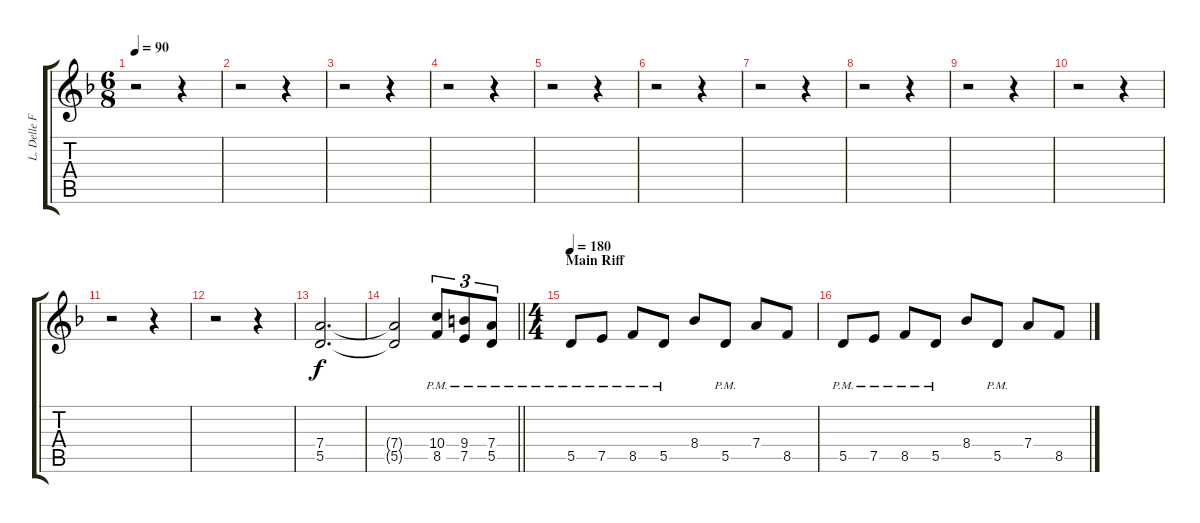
\track ("L. Delle Fave (Dist. Guitar R)" "L. Delle F") {instrument overdrivenguitar}
\staff {score tabs}
\tuning (E4 B3 G3 D3 A2 E2) {hide}
\ts (6 8)
\tempo 90
\clef g2
\ks dminor
r.2{dy f} r.4 |
r.2 r.4 |
r.2 r.4 |
r.2 r.4 |
r.2 r.4 |
r.2 r.4 |
r.2 r.4 |
r.2 r.4 |
r.2 r.4 |
r.2 r.4 |
r.2 r.4 |
r.2 r.4 |
(7.4 5.5).2{d} |
\barLineRight lightlight
(7.4{t} 5.5{t}).2 (10.4{pm} 8.5{pm}).8{tu (3 2)} (9.4{pm} 7.5{pm}).8{tu (3 2)} (7.4{pm} 5.5{pm}).8{tu (3 2)} |
\ts (4 4)
\section ("" "Main Riff")
\tempo 180
5.5{pm}.8 7.5{pm}.8 8.5{pm}.8 5.5{pm}.8 8.4.8 5.5{pm}.8 7.4.8 8.5.8 |
5.5{pm}.8 7.5{pm}.8 8.5{pm}.8 5.5{pm}.8 8.4.8 5.5{pm}.8 7.4.8 8.5.8
